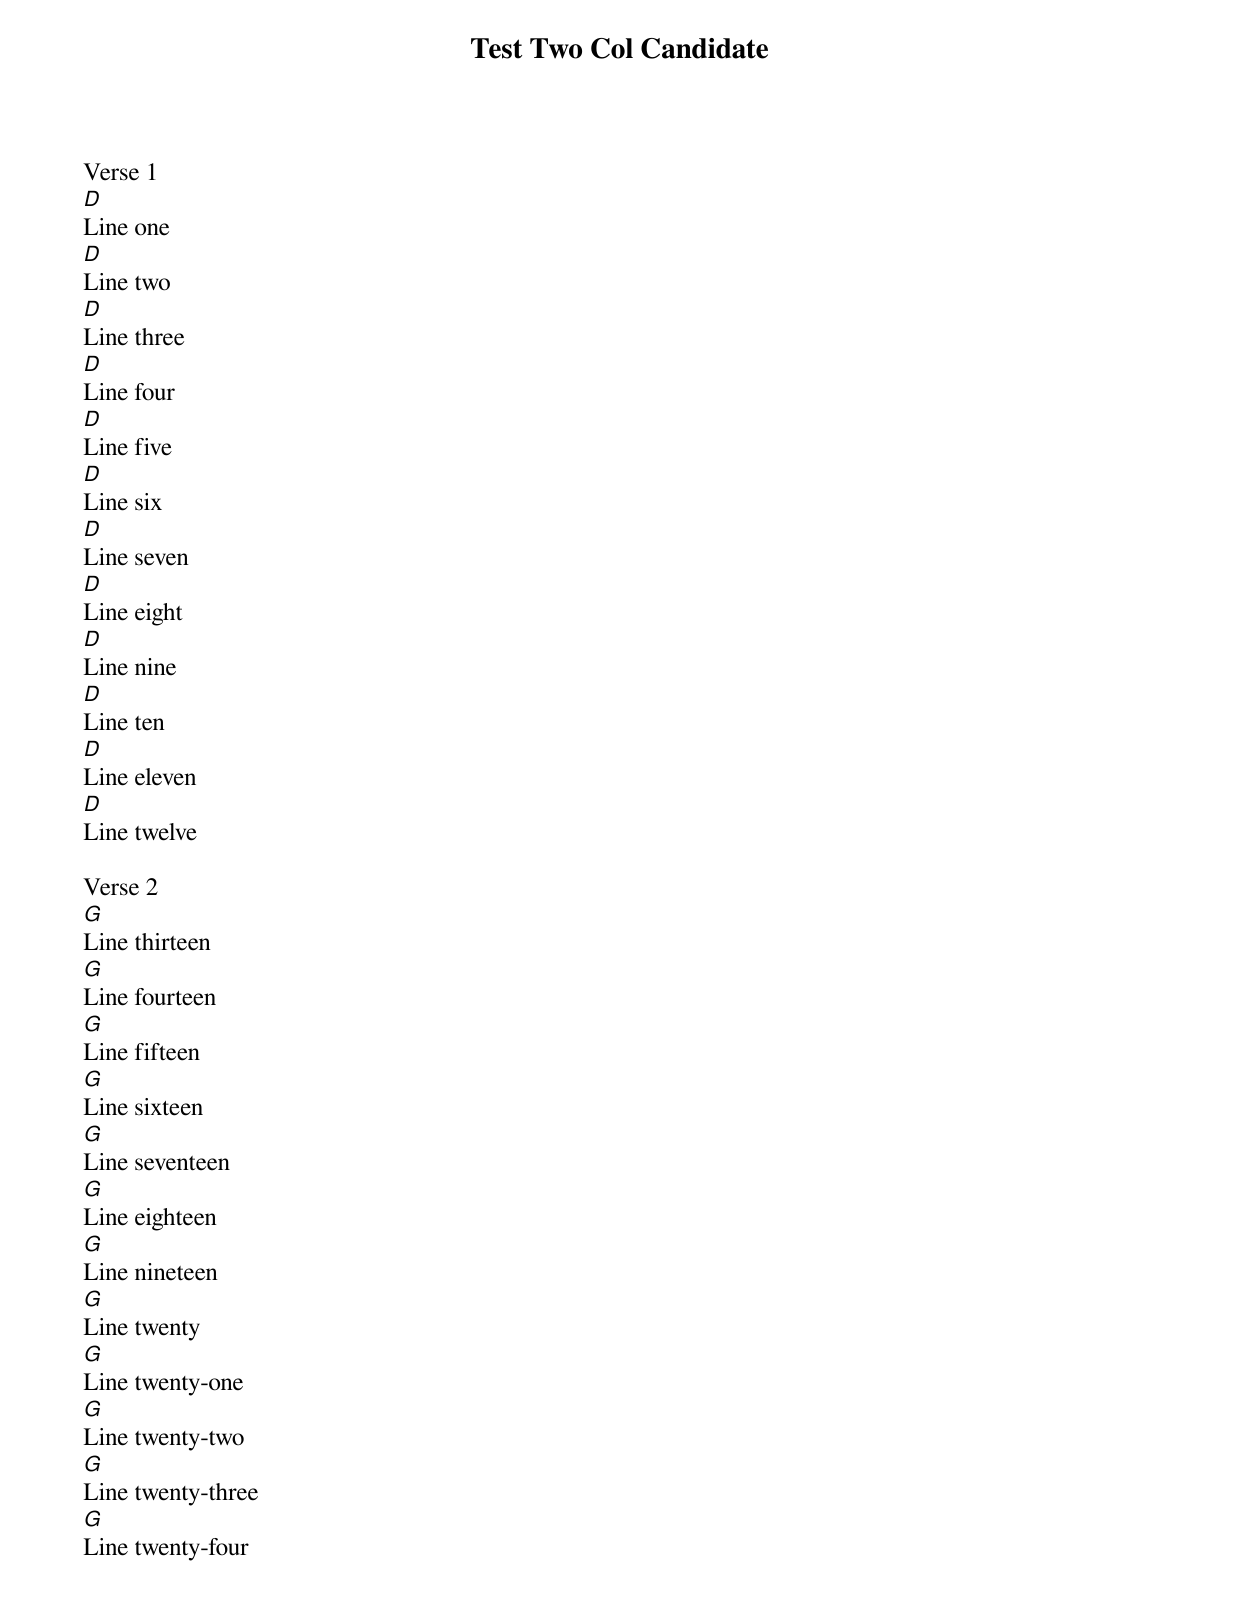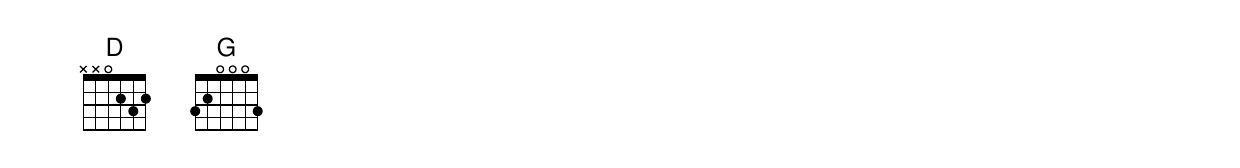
{title: Test Two Col Candidate}
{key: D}
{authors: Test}
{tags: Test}

Verse 1
[D]Line one
[D]Line two
[D]Line three
[D]Line four
[D]Line five
[D]Line six
[D]Line seven
[D]Line eight
[D]Line nine
[D]Line ten
[D]Line eleven
[D]Line twelve

Verse 2
[G]Line thirteen
[G]Line fourteen
[G]Line fifteen
[G]Line sixteen
[G]Line seventeen
[G]Line eighteen
[G]Line nineteen
[G]Line twenty
[G]Line twenty-one
[G]Line twenty-two
[G]Line twenty-three
[G]Line twenty-four
